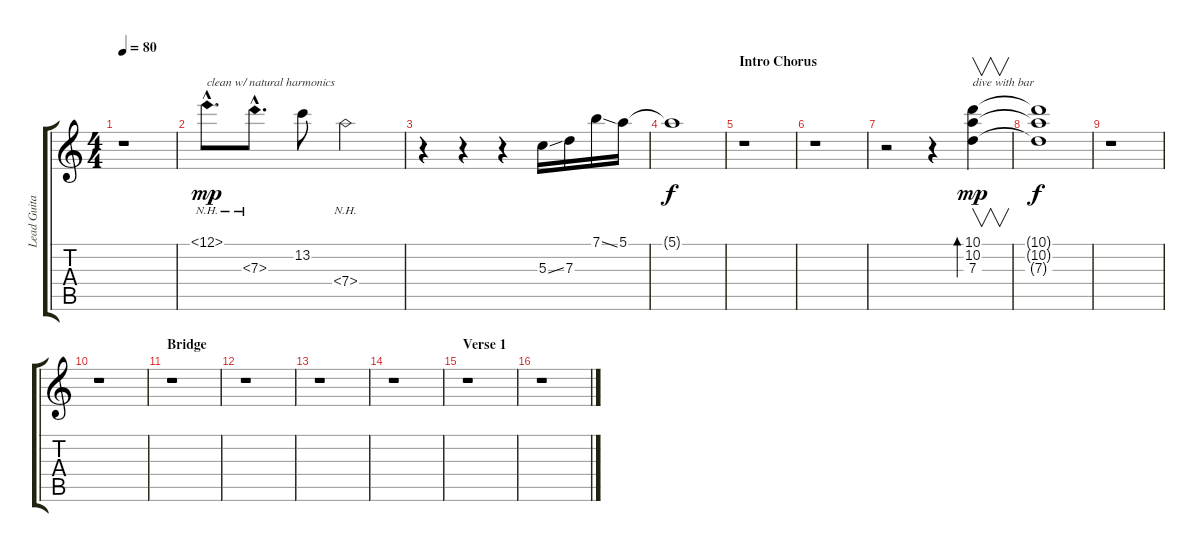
\track ("Lead Guitar" "Lead Guita") {instrument distortionguitar}
\staff {score tabs}
\tuning (E4 B3 G3 D3 A2 E2) {hide}
\ts (4 4)
\tempo 80
\clef g2
\ks c
r.1{dy f} |
12.1{nh hac}.8{d txt "clean w/ natural harmonics" dy mp volume 11 instrument electricguitarjazz} 7.3{nh hac}.8{d} 13.2.8 7.4{nh}.2 |
r.4{volume 16 instrument electricguitarjazz} r.4 r.4 5.3{ss}.16 7.3.16 7.1{ss}.16 5.1.16 |
5.1{t}.1{dy f} |
\section ("" "Intro Chorus")
r.1 |
r.1 |
r.2 r.4 (10.1 10.2 7.3).4{v bd 240 txt "dive with bar" dy mp} |
(10.1{t} 10.2{t} 7.3{t}).1{dy f} |
r.1 |
r.1 |
\section ("" "Bridge")
r.1 |
r.1 |
r.1 |
r.1 |
\section ("" "Verse 1")
r.1 |
r.1
